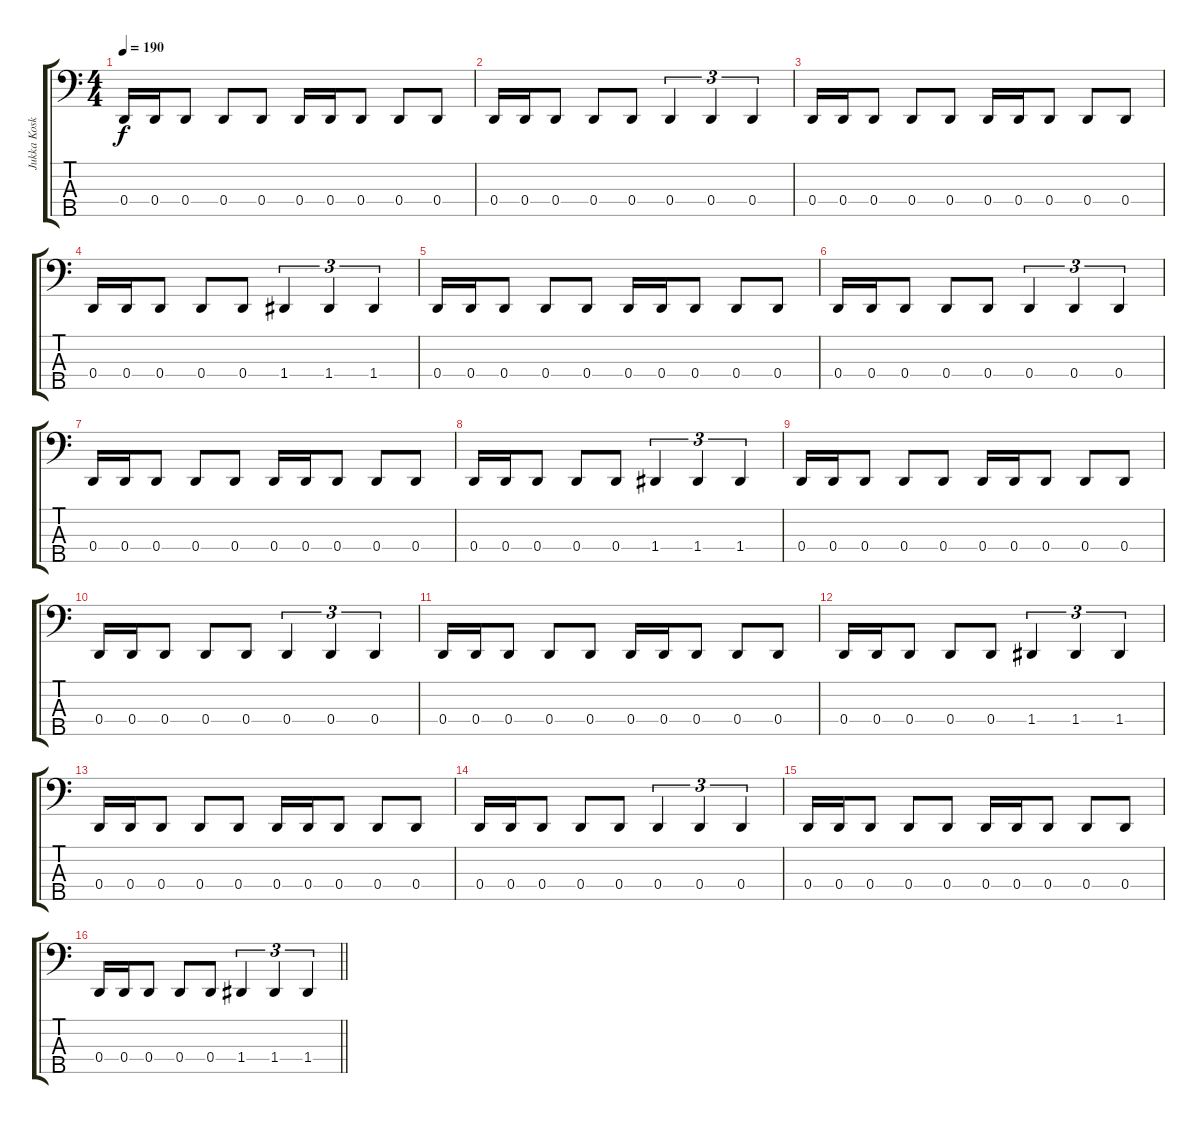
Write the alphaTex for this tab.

\track ("Jukka Koskinen" "Jukka Kosk") {instrument electricbasspick}
\staff {score tabs}
\tuning (F2 C2 G1 D1 A0) {hide}
\ts (4 4)
\tempo 190
\clef f4
\ks c
0.4.16{dy f} 0.4.16 0.4.8 0.4.8 0.4.8 0.4.16 0.4.16 0.4.8 0.4.8 0.4.8 |
0.4.16 0.4.16 0.4.8 0.4.8 0.4.8 0.4.4{tu (3 2)} 0.4.4{tu (3 2)} 0.4.4{tu (3 2)} |
0.4.16 0.4.16 0.4.8 0.4.8 0.4.8 0.4.16 0.4.16 0.4.8 0.4.8 0.4.8 |
0.4.16 0.4.16 0.4.8 0.4.8 0.4.8 1.4.4{tu (3 2)} 1.4.4{tu (3 2)} 1.4.4{tu (3 2)} |
0.4.16 0.4.16 0.4.8 0.4.8 0.4.8 0.4.16 0.4.16 0.4.8 0.4.8 0.4.8 |
0.4.16 0.4.16 0.4.8 0.4.8 0.4.8 0.4.4{tu (3 2)} 0.4.4{tu (3 2)} 0.4.4{tu (3 2)} |
0.4.16 0.4.16 0.4.8 0.4.8 0.4.8 0.4.16 0.4.16 0.4.8 0.4.8 0.4.8 |
0.4.16 0.4.16 0.4.8 0.4.8 0.4.8 1.4.4{tu (3 2)} 1.4.4{tu (3 2)} 1.4.4{tu (3 2)} |
0.4.16 0.4.16 0.4.8 0.4.8 0.4.8 0.4.16 0.4.16 0.4.8 0.4.8 0.4.8 |
0.4.16 0.4.16 0.4.8 0.4.8 0.4.8 0.4.4{tu (3 2)} 0.4.4{tu (3 2)} 0.4.4{tu (3 2)} |
0.4.16 0.4.16 0.4.8 0.4.8 0.4.8 0.4.16 0.4.16 0.4.8 0.4.8 0.4.8 |
0.4.16 0.4.16 0.4.8 0.4.8 0.4.8 1.4.4{tu (3 2)} 1.4.4{tu (3 2)} 1.4.4{tu (3 2)} |
0.4.16 0.4.16 0.4.8 0.4.8 0.4.8 0.4.16 0.4.16 0.4.8 0.4.8 0.4.8 |
0.4.16 0.4.16 0.4.8 0.4.8 0.4.8 0.4.4{tu (3 2)} 0.4.4{tu (3 2)} 0.4.4{tu (3 2)} |
0.4.16 0.4.16 0.4.8 0.4.8 0.4.8 0.4.16 0.4.16 0.4.8 0.4.8 0.4.8 |
\barLineRight lightlight
0.4.16 0.4.16 0.4.8 0.4.8 0.4.8 1.4.4{tu (3 2)} 1.4.4{tu (3 2)} 1.4.4{tu (3 2)}
